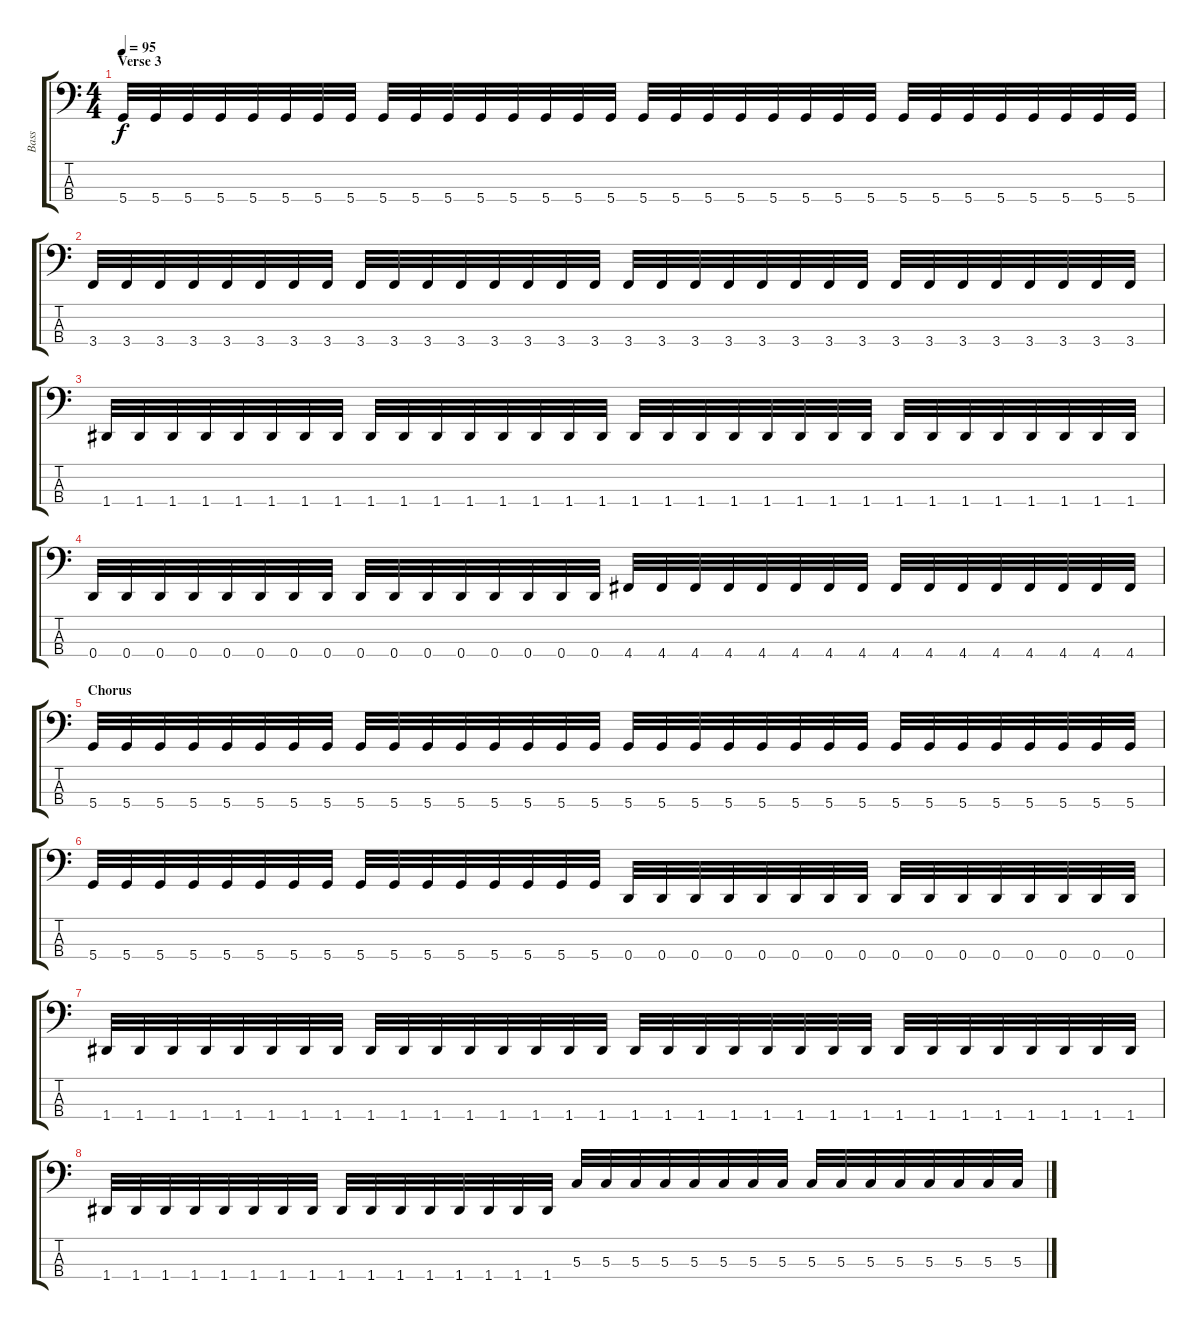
\track ("Bass" "Bass") {instrument electricbasspick}
\staff {score tabs}
\tuning (F2 C2 G1 D1) {hide}
\ts (4 4)
\section ("" "Verse 3")
\tempo 95
\clef f4
\ks c
5.4.32{dy f} 5.4.32 5.4.32 5.4.32 5.4.32 5.4.32 5.4.32 5.4.32 5.4.32 5.4.32 5.4.32 5.4.32 5.4.32 5.4.32 5.4.32 5.4.32 5.4.32 5.4.32 5.4.32 5.4.32 5.4.32 5.4.32 5.4.32 5.4.32 5.4.32 5.4.32 5.4.32 5.4.32 5.4.32 5.4.32 5.4.32 5.4.32 |
3.4.32 3.4.32 3.4.32 3.4.32 3.4.32 3.4.32 3.4.32 3.4.32 3.4.32 3.4.32 3.4.32 3.4.32 3.4.32 3.4.32 3.4.32 3.4.32 3.4.32 3.4.32 3.4.32 3.4.32 3.4.32 3.4.32 3.4.32 3.4.32 3.4.32 3.4.32 3.4.32 3.4.32 3.4.32 3.4.32 3.4.32 3.4.32 |
1.4.32 1.4.32 1.4.32 1.4.32 1.4.32 1.4.32 1.4.32 1.4.32 1.4.32 1.4.32 1.4.32 1.4.32 1.4.32 1.4.32 1.4.32 1.4.32 1.4.32 1.4.32 1.4.32 1.4.32 1.4.32 1.4.32 1.4.32 1.4.32 1.4.32 1.4.32 1.4.32 1.4.32 1.4.32 1.4.32 1.4.32 1.4.32 |
0.4.32 0.4.32 0.4.32 0.4.32 0.4.32 0.4.32 0.4.32 0.4.32 0.4.32 0.4.32 0.4.32 0.4.32 0.4.32 0.4.32 0.4.32 0.4.32 4.4.32 4.4.32 4.4.32 4.4.32 4.4.32 4.4.32 4.4.32 4.4.32 4.4.32 4.4.32 4.4.32 4.4.32 4.4.32 4.4.32 4.4.32 4.4.32 |
\section ("" "Chorus")
5.4.32 5.4.32 5.4.32 5.4.32 5.4.32 5.4.32 5.4.32 5.4.32 5.4.32 5.4.32 5.4.32 5.4.32 5.4.32 5.4.32 5.4.32 5.4.32 5.4.32 5.4.32 5.4.32 5.4.32 5.4.32 5.4.32 5.4.32 5.4.32 5.4.32 5.4.32 5.4.32 5.4.32 5.4.32 5.4.32 5.4.32 5.4.32 |
5.4.32 5.4.32 5.4.32 5.4.32 5.4.32 5.4.32 5.4.32 5.4.32 5.4.32 5.4.32 5.4.32 5.4.32 5.4.32 5.4.32 5.4.32 5.4.32 0.4.32 0.4.32 0.4.32 0.4.32 0.4.32 0.4.32 0.4.32 0.4.32 0.4.32 0.4.32 0.4.32 0.4.32 0.4.32 0.4.32 0.4.32 0.4.32 |
1.4.32 1.4.32 1.4.32 1.4.32 1.4.32 1.4.32 1.4.32 1.4.32 1.4.32 1.4.32 1.4.32 1.4.32 1.4.32 1.4.32 1.4.32 1.4.32 1.4.32 1.4.32 1.4.32 1.4.32 1.4.32 1.4.32 1.4.32 1.4.32 1.4.32 1.4.32 1.4.32 1.4.32 1.4.32 1.4.32 1.4.32 1.4.32 |
1.4.32 1.4.32 1.4.32 1.4.32 1.4.32 1.4.32 1.4.32 1.4.32 1.4.32 1.4.32 1.4.32 1.4.32 1.4.32 1.4.32 1.4.32 1.4.32 5.3.32 5.3.32 5.3.32 5.3.32 5.3.32 5.3.32 5.3.32 5.3.32 5.3.32 5.3.32 5.3.32 5.3.32 5.3.32 5.3.32 5.3.32 5.3.32
